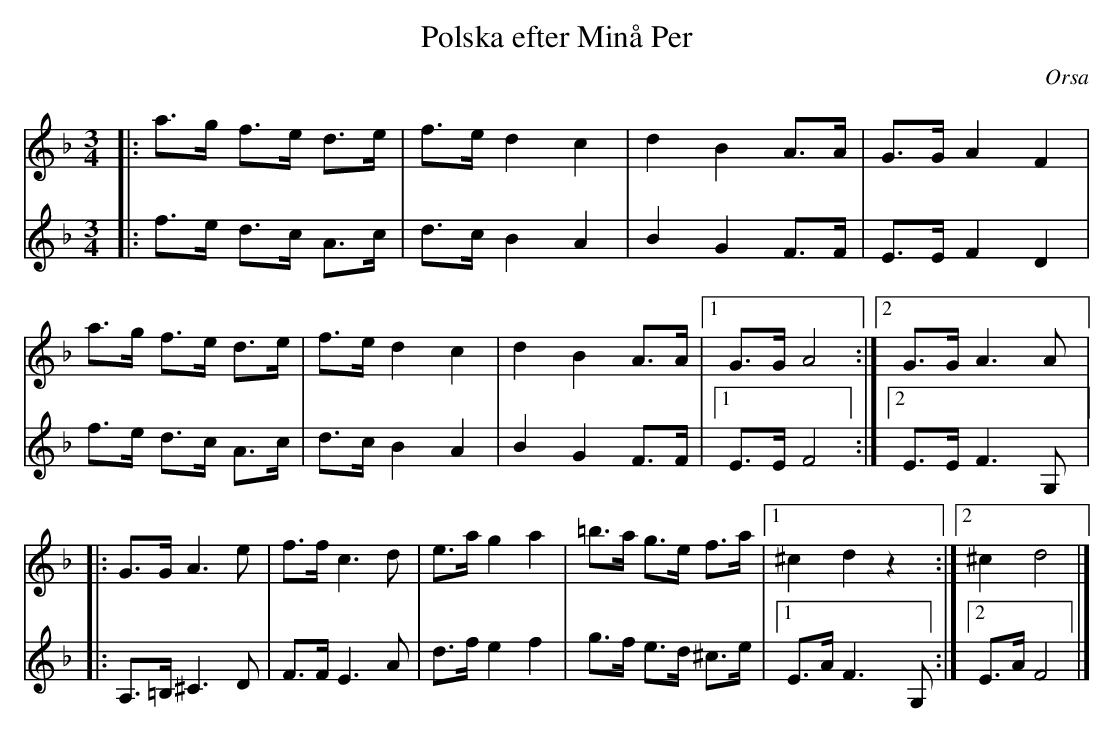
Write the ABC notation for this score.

X:1
T: Polska efter Minå Per
O: Orsa
M: 3/4
L: 1/8
K: Dm
V:1
|:a>g f>e d>e | f>e d2 c2 | d2 B2 A>A | G>G A2 F2 |
a>g f>e d>e | f>e d2 c2 | d2 B2 A>A |1 G>G A4 :|2 G>G A3 A |:
V:2
|:f>e d>c A>c | d>c B2 A2 | B2 G2 F>F | E>E F2 D2 |
f>e d>c A>c | d>c B2 A2 | B2 G2 F>F |1 E>E F4 :|2 E>E F3 G, |:
V:1
G>G A3 e | f>f c3 d | e>a g2 a2 | =b>a g>e f>a |1 ^c2 d2 z2 :|2 ^c2 d4 |]
V:2
A,>=B,^C3 D | F>F E3 A | d>f e2 f2 | g>f e>d ^c>e |1 E>A F3 G, :|2 E>A F4|]
